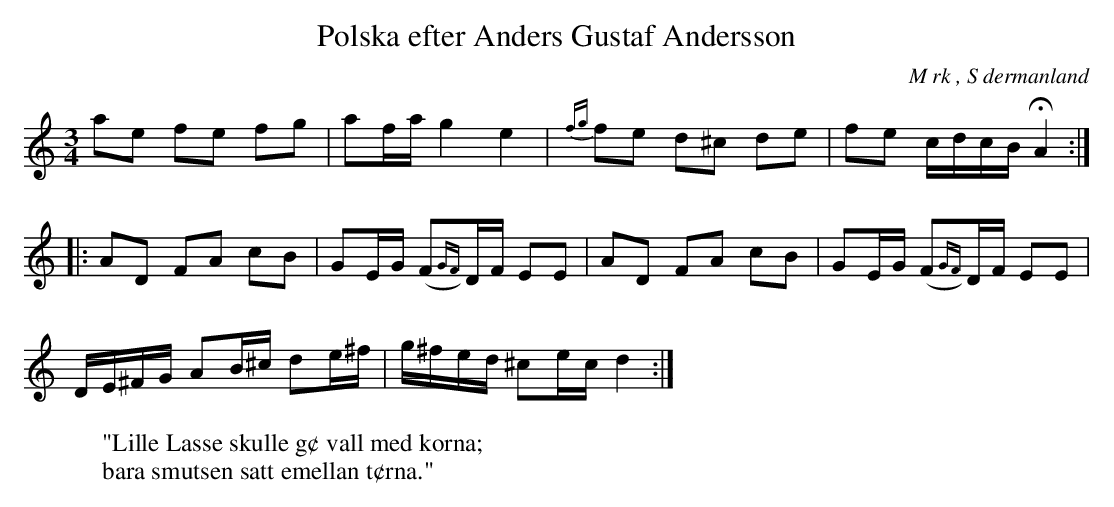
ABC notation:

X:1
T:Polska efter Anders Gustaf Andersson
O:M rk , S dermanland
M:3/4
L:1/16
K:Ddor
a2e2 f2e2 f2g2 | a2fa g4 e4 | {fg}f2e2 d2^c2 d2e2 | f2e2 "^"cdcB !fermata!A4 ::
A2D2 F2A2 c2B2 | G2EG ("_"F2{GF})DF E2E2 | A2D2 F2A2 c2B2 | G2EG ("_"F2{GF})DF E2E2 |
DE^FG A2B^c d2e^f | g^fed ^c2ec d4 :|
W: "Lille Lasse skulle g¢ vall med korna;
W: bara smutsen satt emellan t¢rna."
